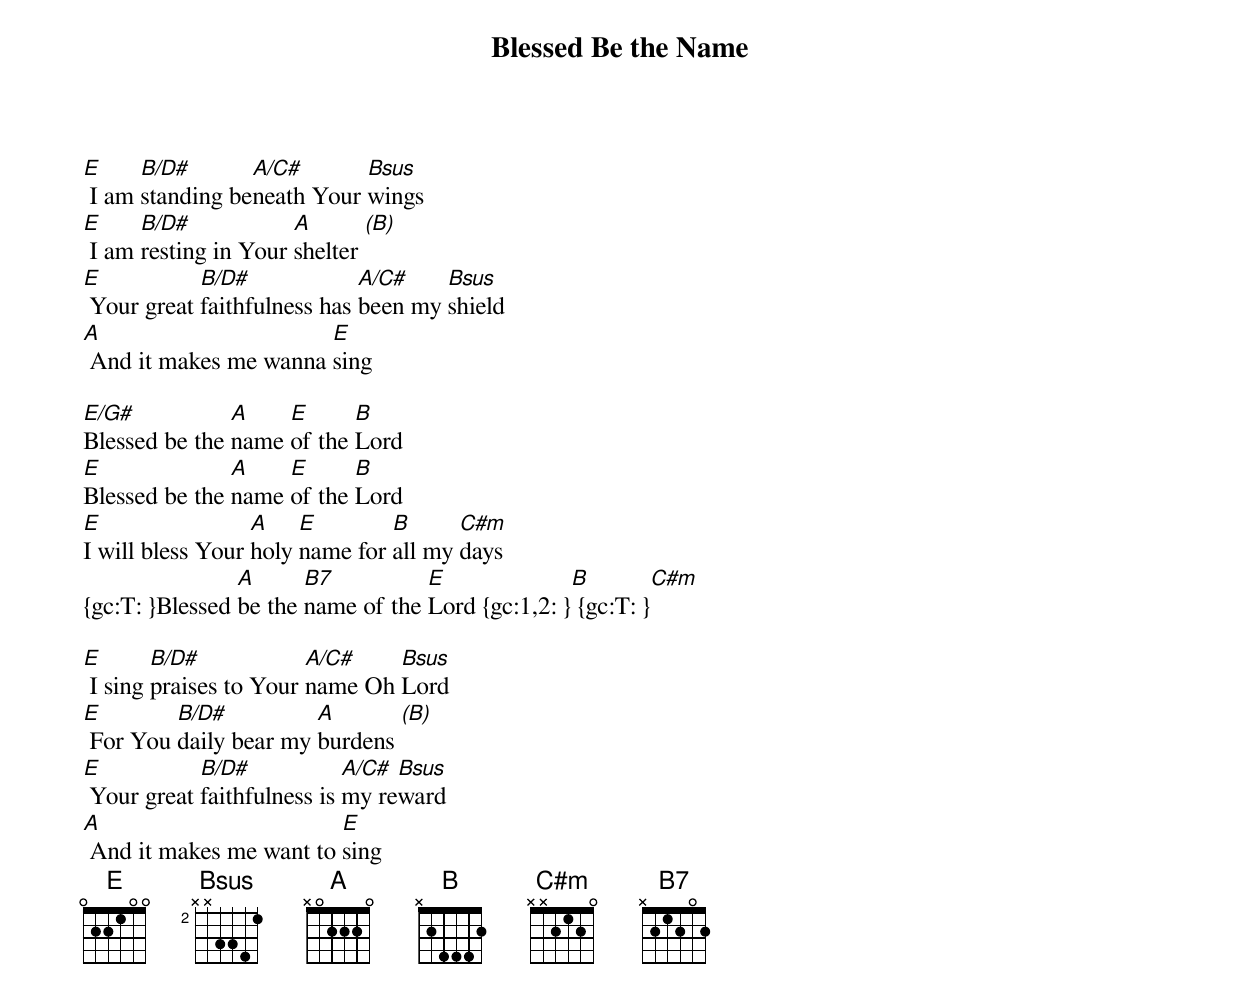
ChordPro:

{title: Blessed Be the Name}
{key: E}
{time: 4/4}
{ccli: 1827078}
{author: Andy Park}
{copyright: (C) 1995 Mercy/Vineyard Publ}

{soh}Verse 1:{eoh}
[E] I am [B/D#]standing be[A/C#]neath Your [Bsus]wings
[E] I am [B/D#]resting in Your [A]shelter [(B)]
[E] Your great [B/D#]faithfulness has [A/C#]been my [Bsus]shield
[A] And it makes me wanna [E]sing

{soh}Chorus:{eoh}
[E/G#]Blessed be the [A]name [E]of the [B]Lord
[E]Blessed be the [A]name [E]of the [B]Lord
[E]I will bless Your [A]holy [E]name for [B]all my [C#m]days
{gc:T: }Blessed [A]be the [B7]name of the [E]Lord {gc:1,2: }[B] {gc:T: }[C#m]

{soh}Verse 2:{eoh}
[E] I sing [B/D#]praises to Your [A/C#]name Oh [Bsus]Lord
[E] For You [B/D#]daily bear my [A]burdens [(B)]
[E] Your great [B/D#]faithfulness is [A/C#]my re[Bsus]ward
[A] And it makes me want to [E]sing
